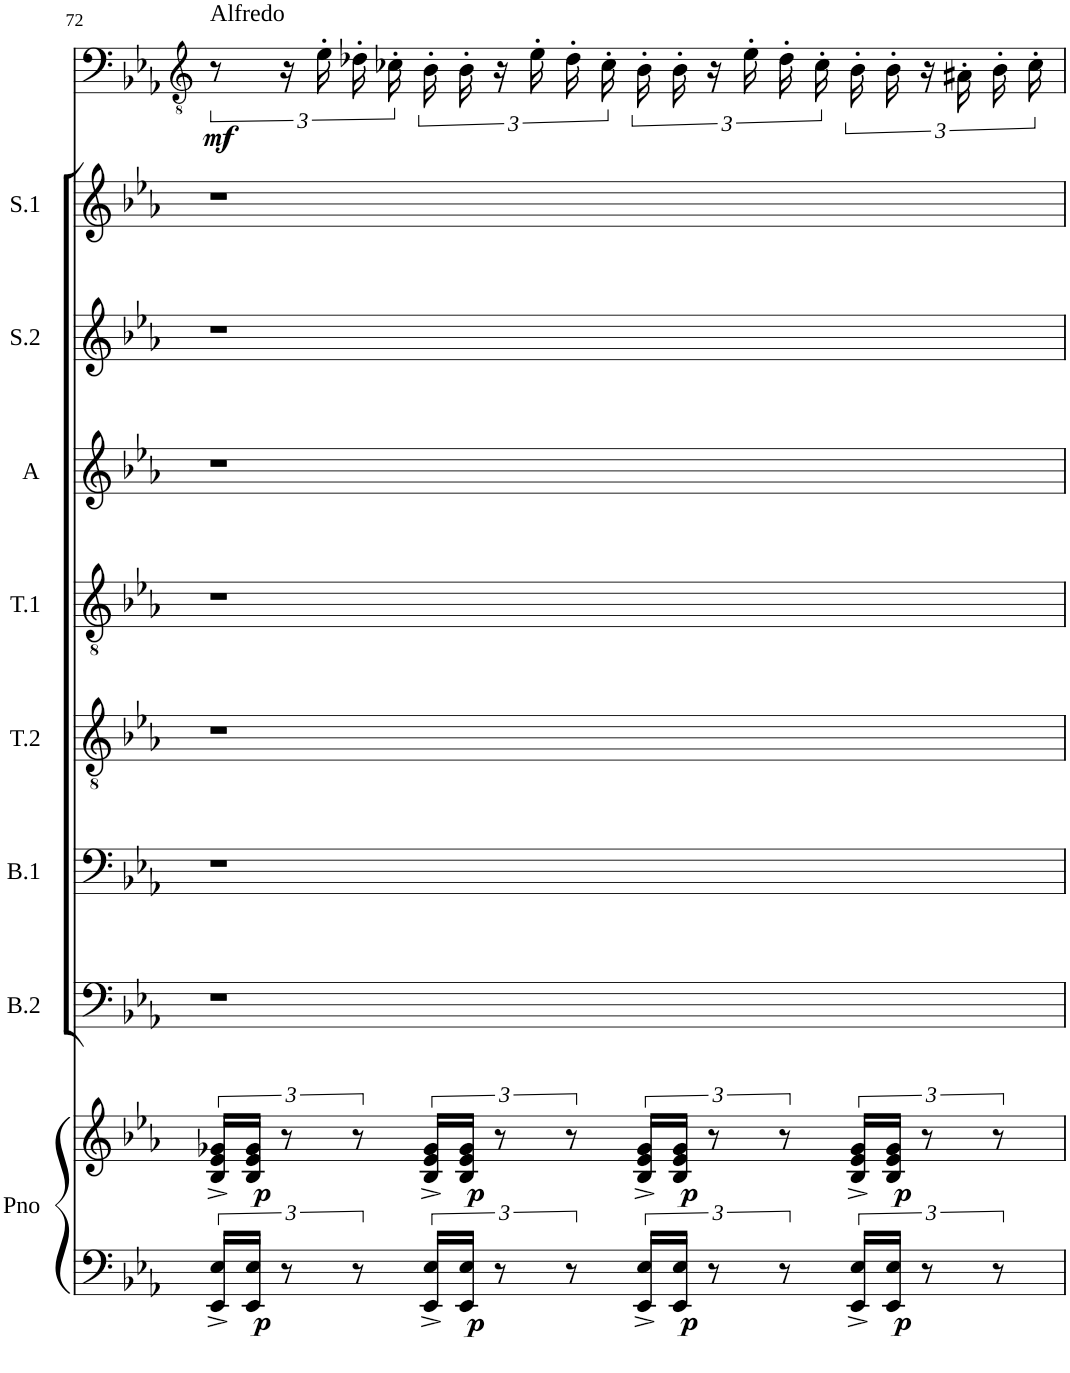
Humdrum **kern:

**kern	**kern	**dynam	**kern	**kern	**kern	**kern	**kern	**kern	**kern	**kern	**dynam
*part9	*part9	*part9	*part8	*part7	*part6	*part5	*part4	*part3	*part2	*part1	*part1
*staff10	*staff9	*staff9/10	*staff8	*staff7	*staff6	*staff5	*staff4	*staff3	*staff2	*staff1	*staff1
*I"Piano	*	*	*I"Basse 2	*I"Basse 1	*I"Tenor 2	*I"Tenor 1	*I"Alto	*I"Soprano 2	*I"Soprano 1	*I"Voice	*
*I'Pno	*	*	*I'B.2	*I'B.1	*I'T.2	*I'T.1	*I'A	*I'S.2	*I'S.1	*	*
!!LO:PB:g=z
*clefF4	*clefG2	*	*clefF4	*clefF4	*clefGv2	*clefGv2	*clefG2	*clefG2	*clefG2	*clefGv2	*
*	*	*	*	*	*	*	*	*	*	*Trd12c21	*
*k[b-e-a-]	*k[b-e-a-]	*	*k[b-e-a-]	*k[b-e-a-]	*k[b-e-a-]	*k[b-e-a-]	*k[b-e-a-]	*k[b-e-a-]	*k[b-e-a-]	*k[b-e-a-]	*
*E-:	*E-:	*	*E-:	*E-:	*E-:	*E-:	*E-:	*E-:	*E-:	*E-:	*
*M4/4	*M4/4	*	*M4/4	*M4/4	*M4/4	*M4/4	*M4/4	*M4/4	*M4/4	*M4/4	*
*met(c)	*met(c)	*	*met(c)	*met(c)	*met(c)	*met(c)	*met(c)	*met(c)	*met(c)	*met(c)	*
=72	=72	=72	=72	=72	=72	=72	=72	=72	=72	=72	=72
!	!	!	!	!	!	!	!	!	!	!LO:TX:a:t=Alfredo	!
!	!	!	!	!	!	!	!	!	!	!	!LO:DY:b
24EE-/^ 24E-/^LL	24B-/^ 24e-/^ 24g-X/^LL	.	1r	1r	1r	1r	1r	1r	1r	12r	mf
!	!	!LO:DY:b=2	!	!	!	!	!	!	!	!	!
!	!	!LO:DY:n=1:b	!	!	!	!	!	!	!	!	!
24EE-/ 24E-/JJ	24B-/ 24e-/ 24g-/JJ	p p	.	.	.	.	.	.	.	.	.
12r	12r	.	.	.	.	.	.	.	.	24r	.
.	.	.	.	.	.	.	.	.	.	24e-'\LL	.
12r	12r	.	.	.	.	.	.	.	.	24d-X'\	.
.	.	.	.	.	.	.	.	.	.	24c-X'\JJ	.
24EE-/^ 24E-/^LL	24B-/^ 24e-/^ 24g-/^LL	.	.	.	.	.	.	.	.	24B-'\LL	.
!	!	!LO:DY:n=2:b=2	!	!	!	!	!	!	!	!	!
!	!	!LO:DY:n=3:b	!	!	!	!	!	!	!	!	!
24EE-/ 24E-/JJ	24B-/ 24e-/ 24g-/JJ	p p	.	.	.	.	.	.	.	24B-'\JJ	.
12r	12r	.	.	.	.	.	.	.	.	24r	.
.	.	.	.	.	.	.	.	.	.	24e-'\LL	.
12r	12r	.	.	.	.	.	.	.	.	24d-'\	.
.	.	.	.	.	.	.	.	.	.	24c-'\JJ	.
24EE-/^ 24E-/^LL	24B-/^ 24e-/^ 24g-/^LL	.	.	.	.	.	.	.	.	24B-'\LL	.
!	!	!LO:DY:n=4:b=2	!	!	!	!	!	!	!	!	!
!	!	!LO:DY:n=5:b	!	!	!	!	!	!	!	!	!
24EE-/ 24E-/JJ	24B-/ 24e-/ 24g-/JJ	p p	.	.	.	.	.	.	.	24B-'\JJ	.
12r	12r	.	.	.	.	.	.	.	.	24r	.
.	.	.	.	.	.	.	.	.	.	24e-'\LL	.
12r	12r	.	.	.	.	.	.	.	.	24d-'\	.
.	.	.	.	.	.	.	.	.	.	24c-'\JJ	.
24EE-/^ 24E-/^LL	24B-/^ 24e-/^ 24g-/^LL	.	.	.	.	.	.	.	.	24B-'\LL	.
!	!	!LO:DY:n=6:b=2	!	!	!	!	!	!	!	!	!
!	!	!LO:DY:n=7:b	!	!	!	!	!	!	!	!	!
24EE-/ 24E-/JJ	24B-/ 24e-/ 24g-/JJ	p p	.	.	.	.	.	.	.	24B-'\JJ	.
12r	12r	.	.	.	.	.	.	.	.	24r	.
.	.	.	.	.	.	.	.	.	.	24A#X'\LL	.
12r	12r	.	.	.	.	.	.	.	.	24B-'\	.
.	.	.	.	.	.	.	.	.	.	24c-'\JJ	.
=	=	=	=	=	=	=	=	=	=	=	=
*-	*-	*-	*-	*-	*-	*-	*-	*-	*-	*-	*-
